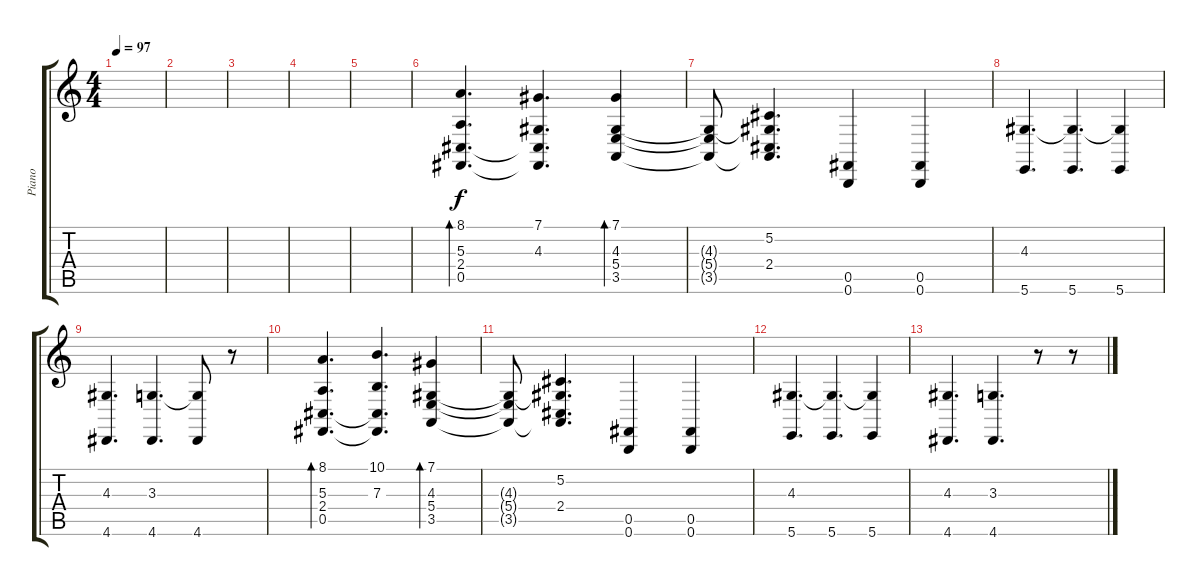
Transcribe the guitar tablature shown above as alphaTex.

\track ("Piano" "Piano") {instrument acousticgrandpiano}
\staff {score tabs}
\tuning (Db4 Ab3 E3 B2 Gb2 B1) {hide}
\ts (4 4)
\tempo 97
\clef g2
\ks c
|
|
|
|
|
(8.1 5.3 2.4 0.5).4{d bd 120} (7.1 4.3 2.4{t} 0.5{t}).4{d} (7.1 4.3 5.4 3.5).4{bd 120} |
(4.3{t} 5.4{t} 3.5{t}).8 (5.2 4.3{t} 2.4 3.5{t}).4{d} (0.5 0.6).4 (0.5 0.6).4 |
(4.3 5.6).4{d} (4.3{t} 5.6).4{d} (4.3{t} 5.6).4 |
(4.3 4.6).4{d} (3.3 4.6).4{d} (3.3{t} 4.6).8 r.8 |
(8.1 5.3 2.4 0.5).4{d bd 120} (10.1 7.3 2.4{t} 0.5{t}).4{d} (7.1 4.3 5.4 3.5).4{bd 120} |
(4.3{t} 5.4{t} 3.5{t}).8 (5.2 4.3{t} 2.4 3.5{t}).4{d} (0.5 0.6).4 (0.5 0.6).4 |
(4.3 5.6).4{d} (4.3{t} 5.6).4{d} (4.3{t} 5.6).4 |
(4.3 4.6).4{d} (3.3 4.6).4{d} r.8 r.8
